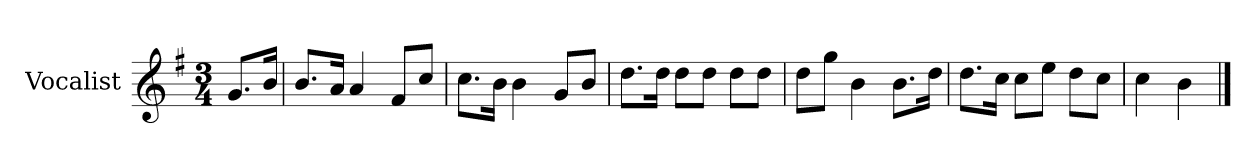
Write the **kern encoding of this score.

**kern
*part1
*staff1
*I"Vocalist
*k[f#]
*G:
*M3/4
=
8.gL
16bJk
=1
8.bL
16aJk
4a
8f#L
8ccJ
=2
8.ccL
16bJk
4b
8gL
8bJ
=3
8.ddL
16ddJk
8ddL
8ddJ
8ddL
8ddJ
=4
8ddL
8ggJ
4b
8.bL
16ddJk
=5
8.ddL
16ccJk
8ccL
8eeJ
8ddL
8ccJ
=6
4cc
4b
==
*-
